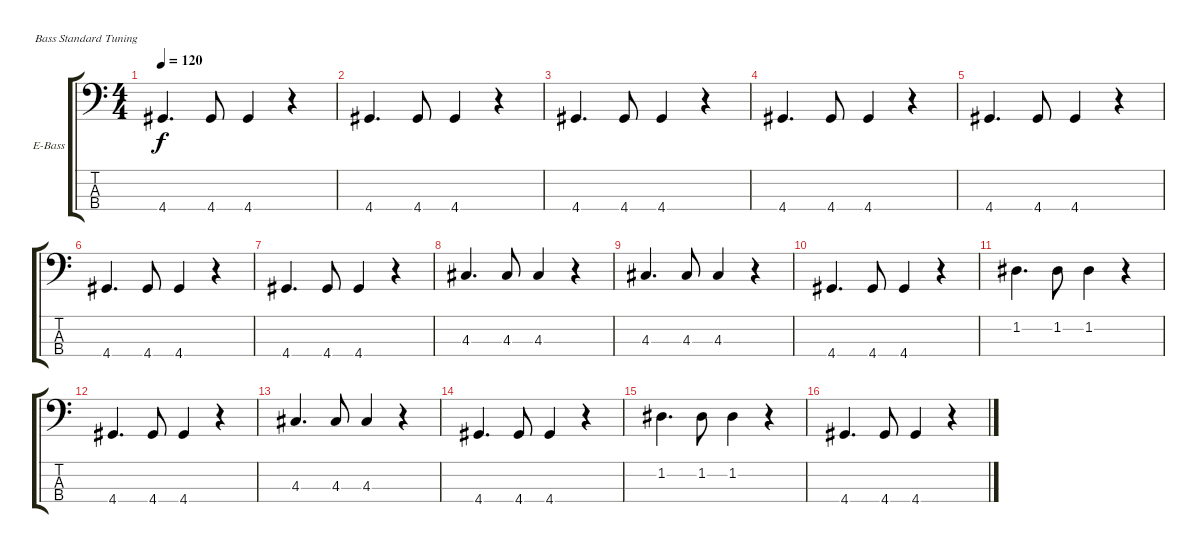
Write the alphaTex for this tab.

\defaultSystemsLayout 4
\bracketExtendMode groupsimilarinstruments
\firstSystemTrackNameOrientation horizontal
\otherSystemsTrackNameOrientation horizontal
\track ("Electric Bass" "E-Bass") {instrument electricbassfinger}
\staff {score tabs}
\tuning (G2 D2 A1 E1)
\ts (4 4)
\tempo 120
\clef f4
\scale
0.333333
\ks c
4.4.4{d dy f} 4.4.8 4.4.4 r.4 |
\scale
0.333333 4.4.4{d} 4.4.8 4.4.4 r.4 |
\scale
0.333333 4.4.4{d} 4.4.8 4.4.4 r.4 |
\scale
0.333333 4.4.4{d} 4.4.8 4.4.4 r.4 |
\scale
0.333333 4.4.4{d} 4.4.8 4.4.4 r.4 |
\scale
0.333333 4.4.4{d} 4.4.8 4.4.4 r.4 |
\scale
0.333333 4.4.4{d} 4.4.8 4.4.4 r.4 |
\scale
0.333333 4.3.4{d} 4.3.8 4.3.4 r.4 |
\scale
0.333333 4.3.4{d} 4.3.8 4.3.4 r.4 |
\scale
0.333333 4.4.4{d} 4.4.8 4.4.4 r.4 |
\scale
0.333333 1.2.4{d} 1.2.8 1.2.4 r.4 |
\scale
0.333333 4.4.4{d} 4.4.8 4.4.4 r.4 |
\scale
0.333333 4.3.4{d} 4.3.8 4.3.4 r.4 |
\scale
0.333333 4.4.4{d} 4.4.8 4.4.4 r.4 |
\scale
0.333333 1.2.4{d} 1.2.8 1.2.4 r.4 |
\scale
0.333333 4.4.4{d} 4.4.8 4.4.4 r.4
